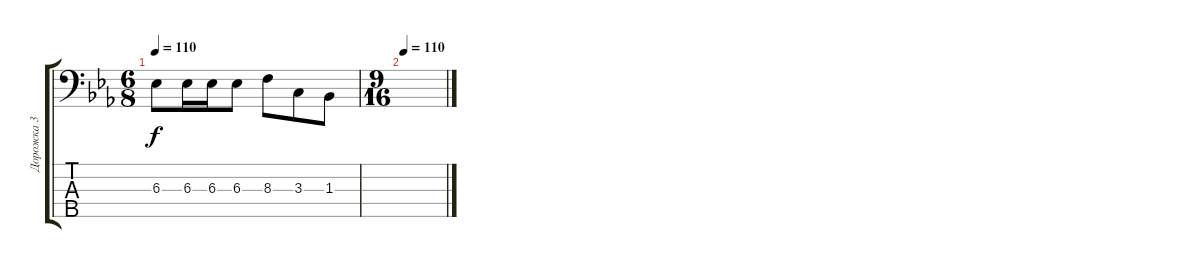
\track ("Дорожка 3" "Дорожка 3") {instrument electricbassfinger}
\staff {score tabs}
\tuning (G2 D2 A1 E1 B0) {hide}
\ts (6 8)
\tempo 110
\clef f4
\ks cminor
6.3.8{dy f} 6.3.16 6.3.16 6.3.8 8.3.8 3.3.8 1.3.8 |
\ts (9 16)
\tempo 110
